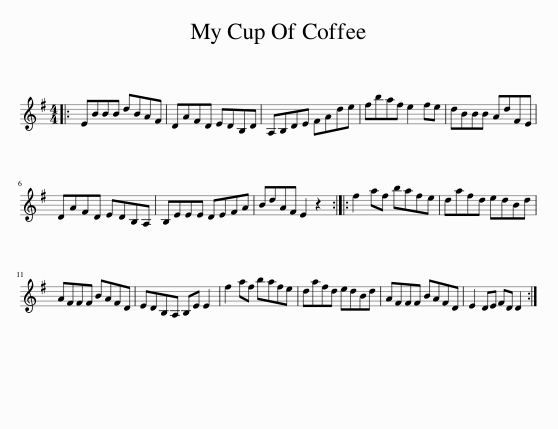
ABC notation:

X:1
L:1/8
M:4/4
I:linebreak $
K:Emin
V:1 treble
V:1
|: EBBB dBAF | DAFD EDB,D | A,B,DE FAde | fbaf e2 fe | dBBB AdFE |$ %5
 DAFD EDB,A, | B,EEE DEFA | BdAF E2 z2 :: f2 af bafe | dafd edBd |$ %10
 AFFF BAFD | EDB,A, B,E E2 | f2 af bafe | dafd edBd | AFFF BAFD | %15
 E2 DE FD D2 :| %16
